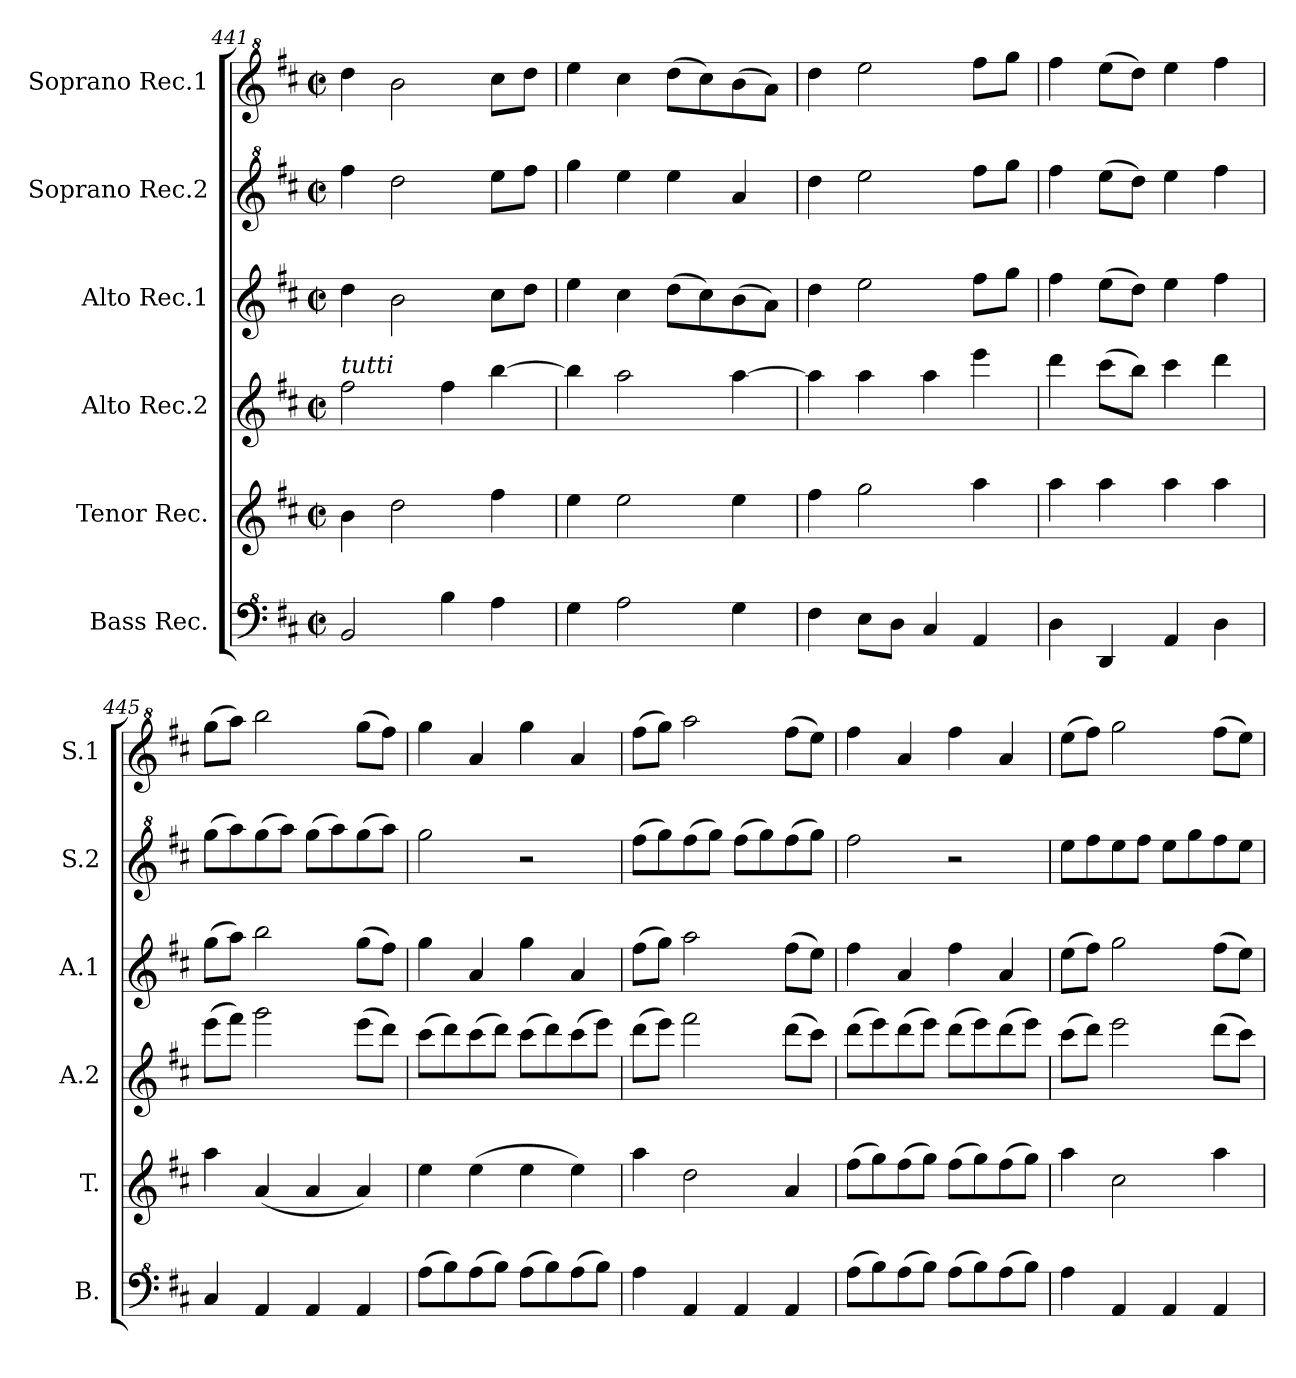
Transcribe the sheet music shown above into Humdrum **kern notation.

**kern	**kern	**kern	**kern	**kern	**kern
*part6	*part5	*part4	*part3	*part2	*part1
*staff6	*staff5	*staff4	*staff3	*staff2	*staff1
*I"Bass Rec.	*I"Tenor Rec.	*I"Alto Rec.2	*I"Alto Rec.1	*I"Soprano Rec.2	*I"Soprano Rec.1
*I'B.	*I'T.	*I'A.2	*I'A.1	*I'S.2	*I'S.1
*clefF^4	*clefG2	*clefG2	*clefG2	*clefG^2	*clefG^2
*k[f#c#]	*k[f#c#]	*k[f#c#]	*k[f#c#]	*k[f#c#]	*k[f#c#]
*D:	*D:	*D:	*D:	*D:	*D:
*M2/2	*M2/2	*M2/2	*M2/2	*M2/2	*M2/2
*met(c|)	*met(c|)	*met(c|)	*met(c|)	*met(c|)	*met(c|)
=441	=441	=441	=441	=441	=441
!	!	!LO:TX:a:i:t=tutti	!	!	!
2B/	4b\	2ff#\	4dd\	4fff#\	4ddd\
.	2dd\	.	2b\	2ddd\	2bb\
4b\	.	4ff#\	.	.	.
4a\	4ff#\	[4bb\	8cc#\L	8eee\L	8ccc#\L
.	.	.	8dd\J	8fff#\J	8ddd\J
=442	=442	=442	=442	=442	=442
4g\	4ee\	4bb\]	4ee\	4ggg\	4eee\
2a\	2ee\	2aa\	4cc#\	4eee\	4ccc#\
.	.	.	(>8dd\L	4eee\	(>8ddd\L
.	.	.	8cc#\)	.	8ccc#\)
4g\	4ee\	[4aa\	(>8b\	4aa/	(>8bb\
.	.	.	8a\J)	.	8aa\J)
=443	=443	=443	=443	=443	=443
4f#\	4ff#\	4aa\]	4dd\	4ddd\	4ddd\
8e\L	2gg\	4aa\	2ee\	2eee\	2eee\
8d\J	.	.	.	.	.
4c#/	.	4aa\	.	.	.
4A/	4aa\	4eee\	8ff#\L	8fff#\L	8fff#\L
.	.	.	8gg\J	8ggg\J	8ggg\J
=444	=444	=444	=444	=444	=444
4d\	4aa\	4ddd\	4ff#\	4fff#\	4fff#\
4D/	4aa\	(>8ccc#\L	(>8ee\L	(>8eee\L	(>8eee\L
.	.	8bb\J)	8dd\J)	8ddd\J)	8ddd\J)
4A/	4aa\	4ccc#\	4ee\	4eee\	4eee\
4d\	4aa\	4ddd\	4ff#\	4fff#\	4fff#\
!!LO:LB:g=z
=445	=445	=445	=445	=445	=445
4c#/	4aa\	(>8eee\L	(>8gg\L	(>8ggg\L	(>8ggg\L
.	.	8fff#\J)	8aa\J)	8aaa\)	8aaa\J)
4A/	(4a/	2ggg\	2bb\	(>8ggg\	2bbb\
.	.	.	.	8aaa\J)	.
4A/	4a/	.	.	(>8ggg\L	.
.	.	.	.	8aaa\)	.
4A/	4a/)	(>8eee\L	(>8gg\L	(>8ggg\	(>8ggg\L
.	.	8ddd\J)	8ff#\J)	8aaa\J)	8fff#\J)
=446	=446	=446	=446	=446	=446
(>8a\L	4ee\	(>8ccc#\L	4gg\	2ggg\	4ggg\
8b\)	.	8ddd\)	.	.	.
(>8a\	(>4ee\	(>8ccc#\	4a/	.	4aa/
8b\J)	.	8ddd\J)	.	.	.
(>8a\L	4ee\	(>8ccc#\L	4gg\	2r	4ggg\
8b\)	.	8ddd\)	.	.	.
(>8a\	4ee\)	(>8ccc#\	4a/	.	4aa/
8b\J)	.	8eee\J)	.	.	.
=447	=447	=447	=447	=447	=447
4a\	4aa\	(>8ddd\L	(>8ff#\L	(>8fff#\L	(>8fff#\L
.	.	8eee\J)	8gg\J)	8ggg\)	8ggg\J)
4A/	2dd\	2fff#\	2aa\	(>8fff#\	2aaa\
.	.	.	.	8ggg\J)	.
4A/	.	.	.	(>8fff#\L	.
.	.	.	.	8ggg\)	.
4A/	4a/	(>8ddd\L	(>8ff#\L	(>8fff#\	(>8fff#\L
.	.	8ccc#\J)	8ee\J)	8ggg\J)	8eee\J)
=448	=448	=448	=448	=448	=448
(>8a\L	(>8ff#\L	(>8ddd\L	4ff#\	2fff#\	4fff#\
8b\)	8gg\)	8eee\)	.	.	.
(>8a\	(>8ff#\	(>8ddd\	4a/	.	4aa/
8b\J)	8gg\J)	8eee\J)	.	.	.
(>8a\L	(>8ff#\L	(>8ddd\L	4ff#\	2r	4fff#\
8b\)	8gg\)	8eee\)	.	.	.
(>8a\	(>8ff#\	(>8ddd\	4a/	.	4aa/
8b\J)	8gg\J)	8eee\J)	.	.	.
=449	=449	=449	=449	=449	=449
4a\	4aa\	(>8ccc#\L	(>8ee\L	8eee\L	(>8eee\L
.	.	8ddd\J)	8ff#\J)	8fff#\	8fff#\J)
4A/	2cc#\	2eee\	2gg\	8eee\	2ggg\
.	.	.	.	8fff#\J	.
4A/	.	.	.	8eee\L	.
.	.	.	.	8ggg\	.
4A/	4aa\	(>8ddd\L	(>8ff#\L	8fff#\	(>8fff#\L
.	.	8ccc#\J)	8ee\J)	8eee\J	8eee\J)
=	=	=	=	=	=
*-	*-	*-	*-	*-	*-
